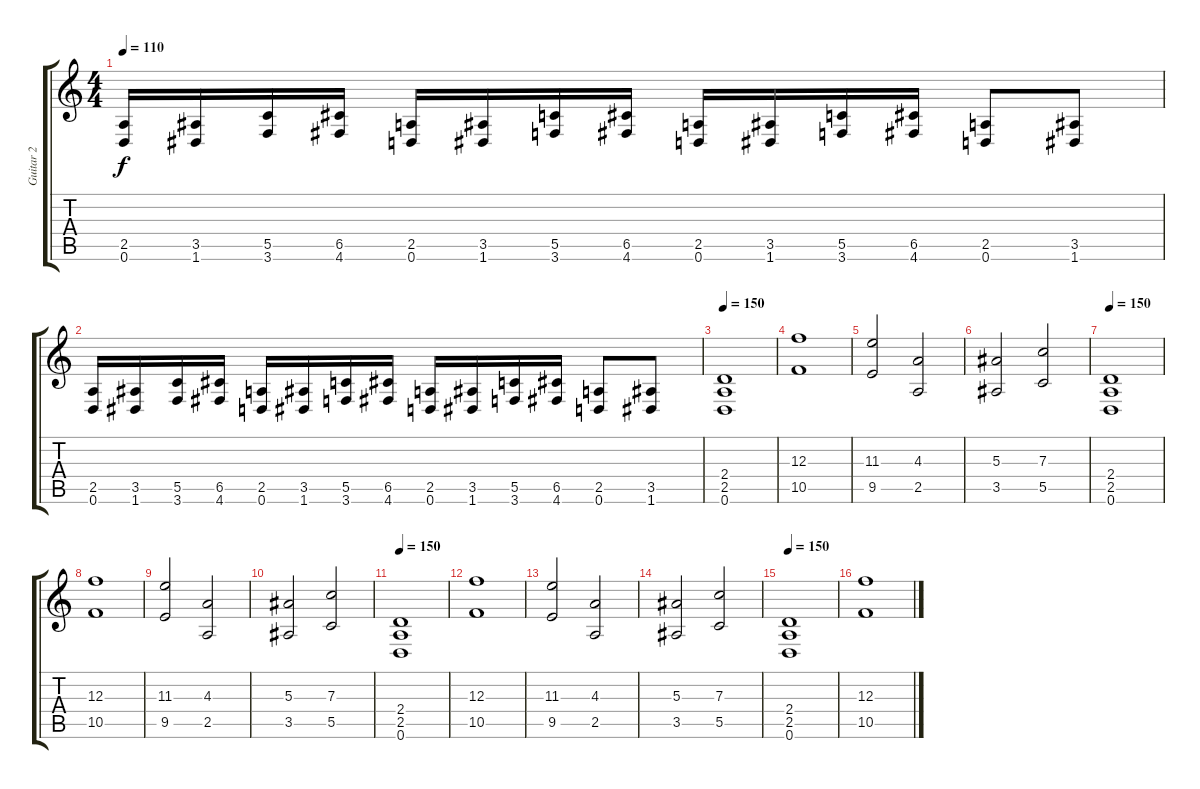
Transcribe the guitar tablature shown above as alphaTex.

\track ("Guitar 2" "Guitar 2") {instrument distortionguitar}
\staff {score tabs}
\tuning (D4 A3 F3 C3 G2 D2) {hide}
\ts (4 4)
\tempo 110
\clef g2
\ks c
(2.5 0.6).16{dy f} (3.5 1.6).16 (5.5 3.6).16 (6.5 4.6).16 (2.5 0.6).16 (3.5 1.6).16 (5.5 3.6).16 (6.5 4.6).16 (2.5 0.6).16 (3.5 1.6).16 (5.5 3.6).16 (6.5 4.6).16 (2.5 0.6).8 (3.5 1.6).8 |
(2.5 0.6).16 (3.5 1.6).16 (5.5 3.6).16 (6.5 4.6).16 (2.5 0.6).16 (3.5 1.6).16 (5.5 3.6).16 (6.5 4.6).16 (2.5 0.6).16 (3.5 1.6).16 (5.5 3.6).16 (6.5 4.6).16 (2.5 0.6).8 (3.5 1.6).8 |
\tempo 150
(2.4 2.5 0.6).1 |
(12.3 10.5).1 |
(11.3 9.5).2 (4.3 2.5).2 |
(5.3 3.5).2 (7.3 5.5).2 |
\tempo 150
(2.4 2.5 0.6).1 |
(12.3 10.5).1 |
(11.3 9.5).2 (4.3 2.5).2 |
(5.3 3.5).2 (7.3 5.5).2 |
\tempo 150
(2.4 2.5 0.6).1 |
(12.3 10.5).1 |
(11.3 9.5).2 (4.3 2.5).2 |
(5.3 3.5).2 (7.3 5.5).2 |
\tempo 150
(2.4 2.5 0.6).1 |
(12.3 10.5).1
